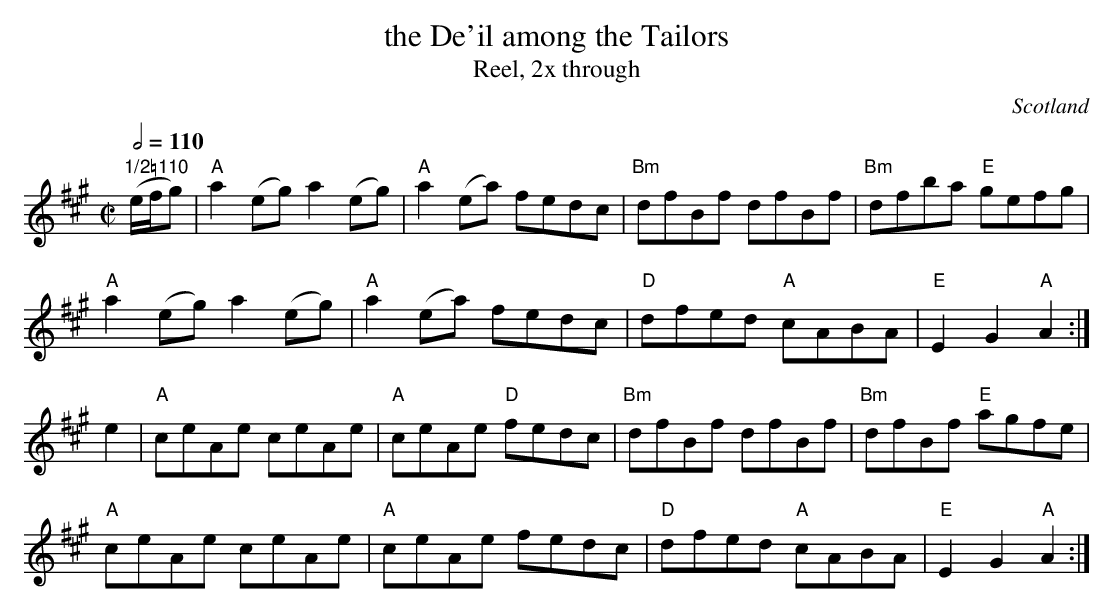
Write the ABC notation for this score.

X:1
T:the De'il among the Tailors
T:Reel, 2x through
O:Scotland
M:C|
Q:1/2=110
K:A
"1/2=110"(e/f/g)|"A"a2(eg) a2(eg)|"A"a2(ea) fedc|"Bm"dfBf dfBf|"Bm"dfba "E"gefg|
"A"a2(eg) a2(eg)|"A"a2(ea) fedc|"D"dfed "A"cABA|"E"E2 G2 "A"A2:|
e2|"A"ceAe ceAe|"A"ceAe "D"fedc|"Bm"dfBf dfBf|"Bm"dfBf "E"agfe|
"A"ceAe ceAe|"A"ceAe fedc|"D"dfed "A"cABA|"E"E2 G2 "A"A2:|
